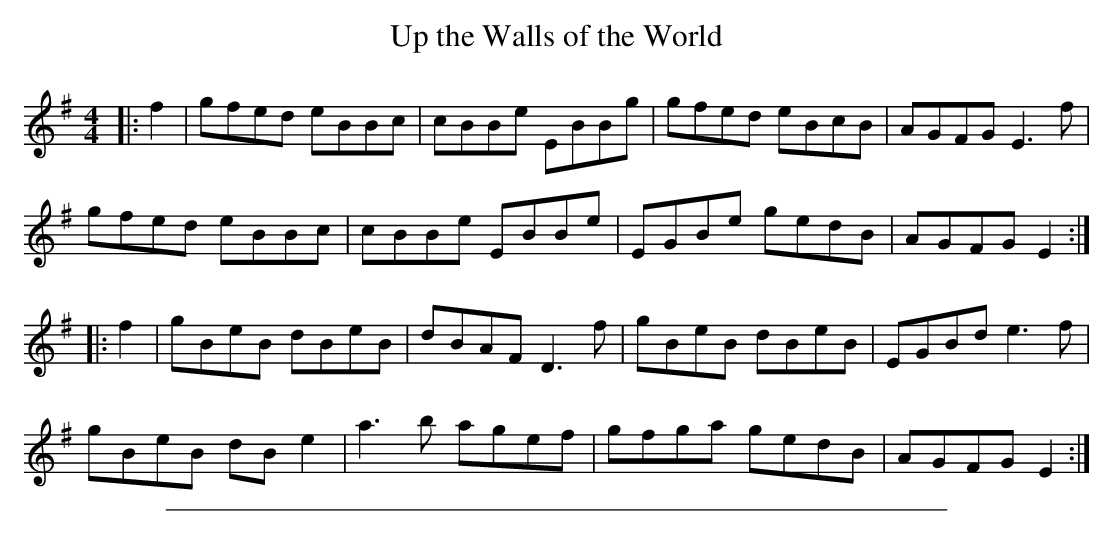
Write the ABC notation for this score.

X:1
T: Up the Walls of the World
M:4/4
L:1/8
K:Em
|:f2|\
gfed eBBc|cBBe EBBg|gfed eBcB|AGFG E3f|
gfed eBBc|cBBe EBBe|EGBe gedB|AGFG E2:|
|:f2|\
gBeB dBeB|dBAF D3f|gBeB dBeB|EGBd e3f|
gBeB dBe2|a3b agef|gfga gedB|AGFG E2:|
